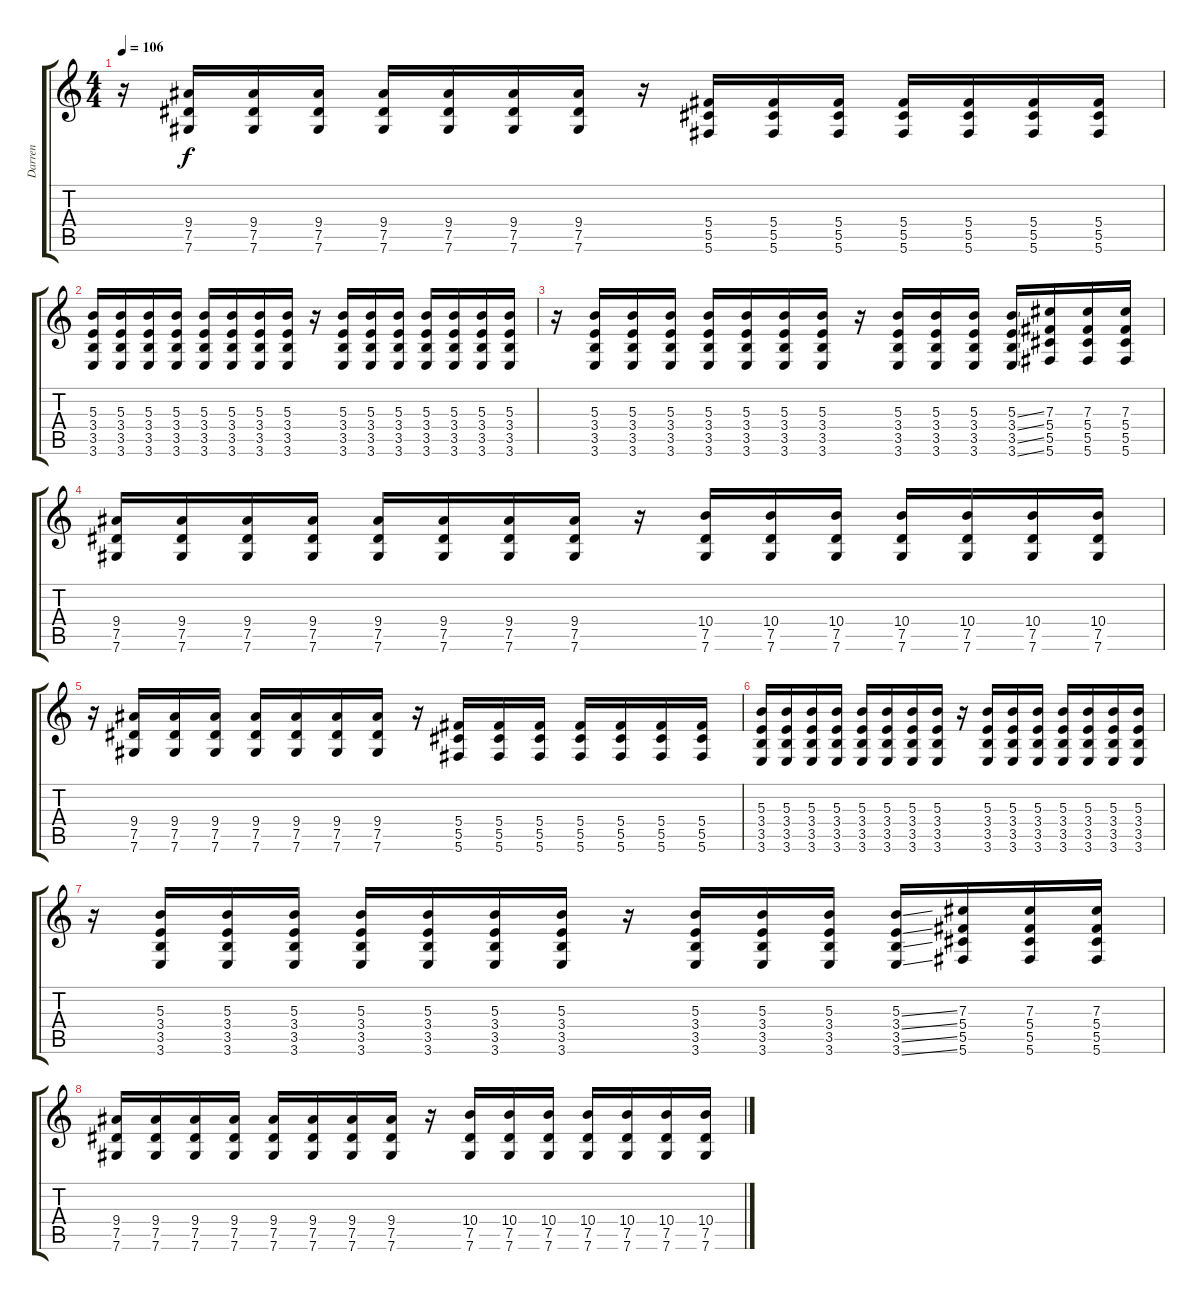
\track ("Darren" "Darren") {instrument distortionguitar}
\staff {score tabs}
\tuning (Eb4 Bb3 Gb3 Db3 Ab2 Db2) {hide}
\ts (4 4)
\tempo 106
\clef g2
\ks c
r.16{dy f} (9.4 7.5 7.6).16 (9.4 7.5 7.6).16 (9.4 7.5 7.6).16 (9.4 7.5 7.6).16 (9.4 7.5 7.6).16 (9.4 7.5 7.6).16 (9.4 7.5 7.6).16 r.16 (5.4 5.5 5.6).16 (5.4 5.5 5.6).16 (5.4 5.5 5.6).16 (5.4 5.5 5.6).16 (5.4 5.5 5.6).16 (5.4 5.5 5.6).16 (5.4 5.5 5.6).16 |
(5.3 3.4 3.5 3.6).16{instrument distortionguitar} (5.3 3.4 3.5 3.6).16 (5.3 3.4 3.5 3.6).16 (5.3 3.4 3.5 3.6).16 (5.3 3.4 3.5 3.6).16 (5.3 3.4 3.5 3.6).16 (5.3 3.4 3.5 3.6).16 (5.3 3.4 3.5 3.6).16 r.16 (5.3 3.4 3.5 3.6).16 (5.3 3.4 3.5 3.6).16 (5.3 3.4 3.5 3.6).16 (5.3 3.4 3.5 3.6).16 (5.3 3.4 3.5 3.6).16 (5.3 3.4 3.5 3.6).16 (5.3 3.4 3.5 3.6).16 |
r.16 (5.3 3.4 3.5 3.6).16 (5.3 3.4 3.5 3.6).16 (5.3 3.4 3.5 3.6).16 (5.3 3.4 3.5 3.6).16 (5.3 3.4 3.5 3.6).16 (5.3 3.4 3.5 3.6).16 (5.3 3.4 3.5 3.6).16 r.16 (5.3 3.4 3.5 3.6).16 (5.3 3.4 3.5 3.6).16 (5.3 3.4 3.5 3.6).16 (5.3{ss} 3.4{ss} 3.5{ss} 3.6{ss}).16 (7.3 5.4 5.5 5.6).16 (7.3 5.4 5.5 5.6).16 (7.3 5.4 5.5 5.6).16 |
(9.4 7.5 7.6).16 (9.4 7.5 7.6).16 (9.4 7.5 7.6).16 (9.4 7.5 7.6).16 (9.4 7.5 7.6).16 (9.4 7.5 7.6).16 (9.4 7.5 7.6).16 (9.4 7.5 7.6).16 r.16 (10.4 7.5 7.6).16 (10.4 7.5 7.6).16 (10.4 7.5 7.6).16 (10.4 7.5 7.6).16 (10.4 7.5 7.6).16 (10.4 7.5 7.6).16 (10.4 7.5 7.6).16 |
r.16 (9.4 7.5 7.6).16 (9.4 7.5 7.6).16 (9.4 7.5 7.6).16 (9.4 7.5 7.6).16 (9.4 7.5 7.6).16 (9.4 7.5 7.6).16 (9.4 7.5 7.6).16 r.16 (5.4 5.5 5.6).16 (5.4 5.5 5.6).16 (5.4 5.5 5.6).16 (5.4 5.5 5.6).16 (5.4 5.5 5.6).16 (5.4 5.5 5.6).16 (5.4 5.5 5.6).16 |
(5.3 3.4 3.5 3.6).16{instrument distortionguitar} (5.3 3.4 3.5 3.6).16 (5.3 3.4 3.5 3.6).16 (5.3 3.4 3.5 3.6).16 (5.3 3.4 3.5 3.6).16 (5.3 3.4 3.5 3.6).16 (5.3 3.4 3.5 3.6).16 (5.3 3.4 3.5 3.6).16 r.16 (5.3 3.4 3.5 3.6).16 (5.3 3.4 3.5 3.6).16 (5.3 3.4 3.5 3.6).16 (5.3 3.4 3.5 3.6).16 (5.3 3.4 3.5 3.6).16 (5.3 3.4 3.5 3.6).16 (5.3 3.4 3.5 3.6).16 |
r.16 (5.3 3.4 3.5 3.6).16 (5.3 3.4 3.5 3.6).16 (5.3 3.4 3.5 3.6).16 (5.3 3.4 3.5 3.6).16 (5.3 3.4 3.5 3.6).16 (5.3 3.4 3.5 3.6).16 (5.3 3.4 3.5 3.6).16 r.16 (5.3 3.4 3.5 3.6).16 (5.3 3.4 3.5 3.6).16 (5.3 3.4 3.5 3.6).16 (5.3{ss} 3.4{ss} 3.5{ss} 3.6{ss}).16 (7.3 5.4 5.5 5.6).16 (7.3 5.4 5.5 5.6).16 (7.3 5.4 5.5 5.6).16 |
(9.4 7.5 7.6).16 (9.4 7.5 7.6).16 (9.4 7.5 7.6).16 (9.4 7.5 7.6).16 (9.4 7.5 7.6).16 (9.4 7.5 7.6).16 (9.4 7.5 7.6).16 (9.4 7.5 7.6).16 r.16 (10.4 7.5 7.6).16 (10.4 7.5 7.6).16 (10.4 7.5 7.6).16 (10.4 7.5 7.6).16 (10.4 7.5 7.6).16 (10.4 7.5 7.6).16 (10.4 7.5 7.6).16
